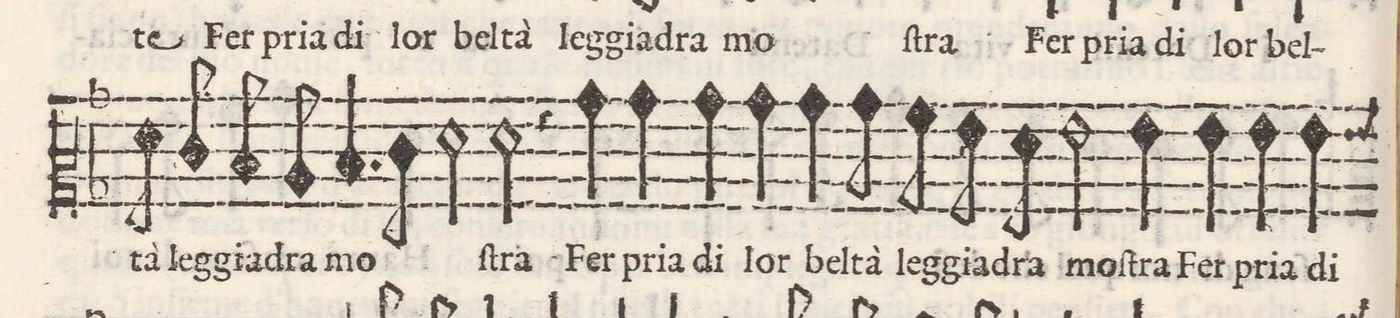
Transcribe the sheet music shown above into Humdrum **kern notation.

**kern	**text
*I"ALTO	*
*clefC2	*
*k[b-]	*
*met(c)	*
*M4/4	*
8f\	-ta
8e/	leg-
8d/	-gia-
8c/	-dra
=41-	=41-
4.d/	mo-
8e\	.
2f\	.
=42-	=42-
2f\	-ſtra
4r	.
4b-\	Fer
=43-	=43-
4b-\	pria
4b-\	di
4b-\	lor
4b-\	bel-
=44-	=44-
8b-\	-ta
8a\	leg-
8g\	-gia-
8f\	-dra
2g\	mo-
=45-	=45-
4g\	ſtra
4g\	Fer
4g\	pria
4g\	di
=46-	=46-
*-	*-
